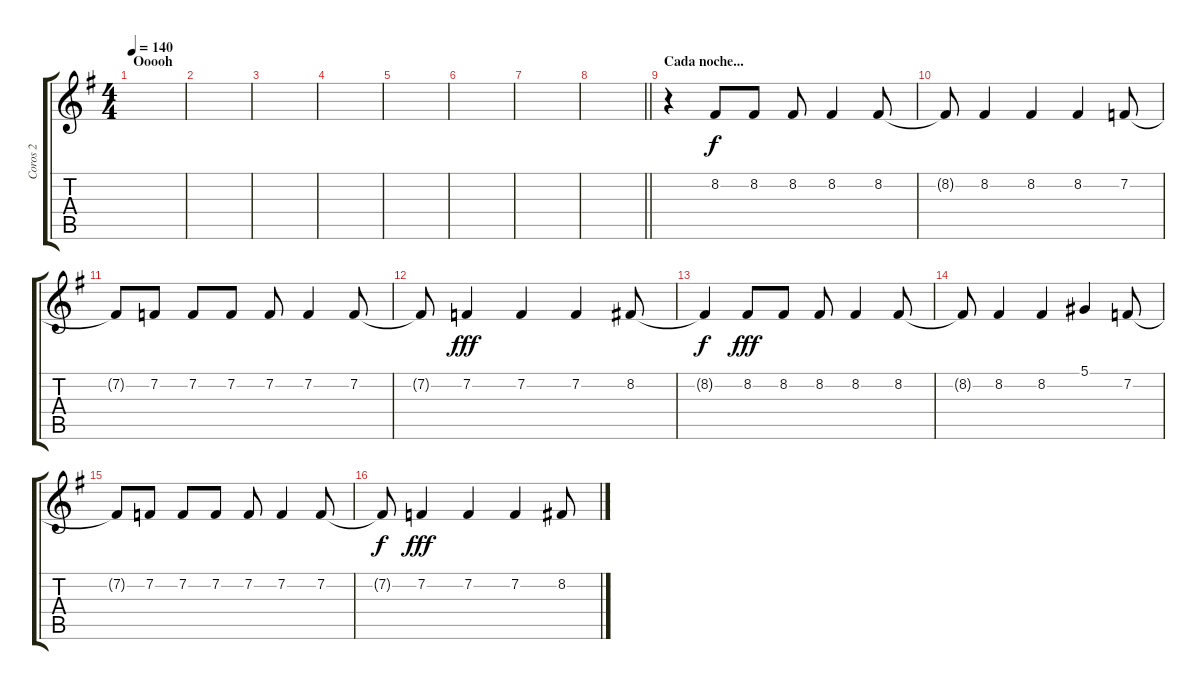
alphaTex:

\track ("Coros 2" "Coros 2") {instrument choiraahs}
\staff {score tabs}
\tuning (Eb4 Bb3 Gb3 Db3 Ab2 Eb2) {hide}
\ts (4 4)
\section ("" "Ooooh")
\tempo 140
\clef g2
\ks g
|
|
|
|
|
|
|
\barLineRight lightlight
|
\section ("" "Cada noche...")
r.4 8.2.8 8.2.8 8.2.8 8.2.4 8.2.8 |
8.2{t}.8 8.2.4 8.2.4 8.2.4 7.2.8 |
7.2{t}.8 7.2.8 7.2.8 7.2.8 7.2.8 7.2.4 7.2.8 |
7.2{t}.8{dy f} 7.2.4{dy fff} 7.2.4 7.2.4 8.2.8 |
8.2{t}.4{dy f} 8.2.8{dy fff} 8.2.8 8.2.8 8.2.4 8.2.8 |
8.2{t}.8 8.2.4 8.2.4 5.1.4 7.2.8 |
7.2{t}.8 7.2.8 7.2.8 7.2.8 7.2.8 7.2.4 7.2.8 |
7.2{t}.8{dy f} 7.2.4{dy fff} 7.2.4 7.2.4 8.2.8
